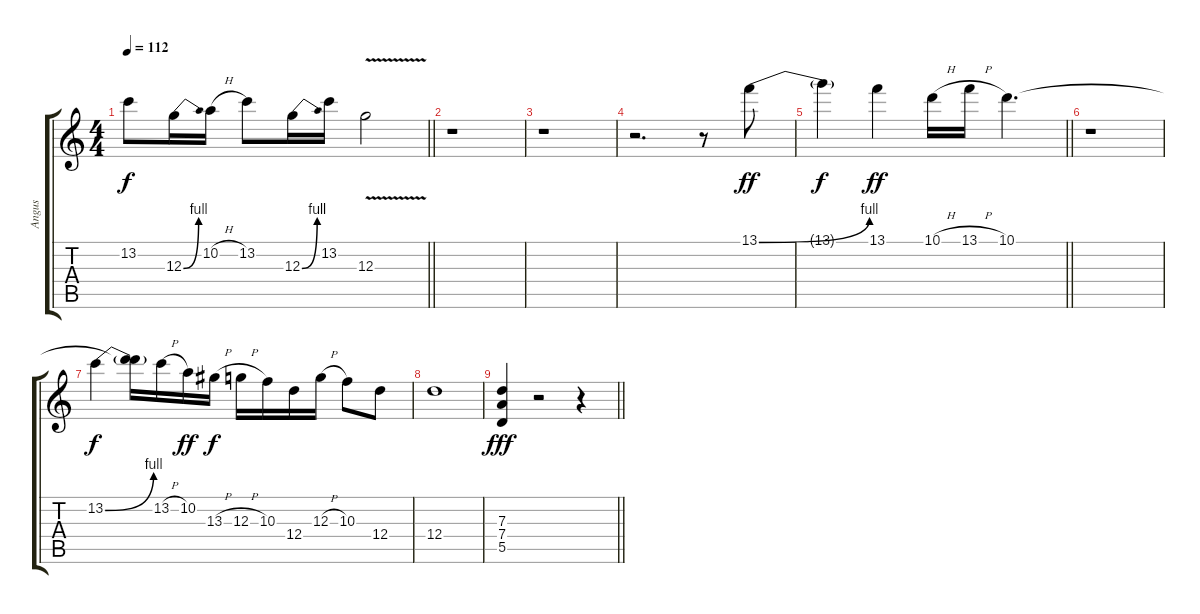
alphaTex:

\track ("Angus" "Angus") {instrument overdrivenguitar}
\staff {score tabs}
\tuning (E4 B3 G3 D3 A2 E2) {hide}
\ts (4 4)
\tempo 112
\clef g2
\barLineRight lightlight
\ks c
13.2.8{dy f} 12.3{be (bend 0 0 60 4)}.16 10.2{h}.16 13.2.8 12.3{be (bend 0 0 60 4)}.16 13.2.16 12.3{v}.2 |
r.1 |
r.1 |
r.2{d} r.8 13.1{be (bend 0 0 60 4)}.8{dy ff} |
\barLineRight lightlight
13.1{t}.4{dy f} 13.1.4{dy ff} 10.1{h}.16 13.1{h}.16 10.1.4{d} |
r.1 |
13.2{be (bend 0 0 60 4)}.4{dy f} (10.1{t} 13.2{t}).16 13.2{h}.16 10.2.16{dy ff} 13.3{h}.16{dy f} 12.3{h}.16 10.3.16 12.4.16 12.3{h}.16 10.3.8 12.4.8 |
12.4.1 |
\barLineRight lightlight
(7.3 7.4 5.5).4{dy fff} r.2 r.4
